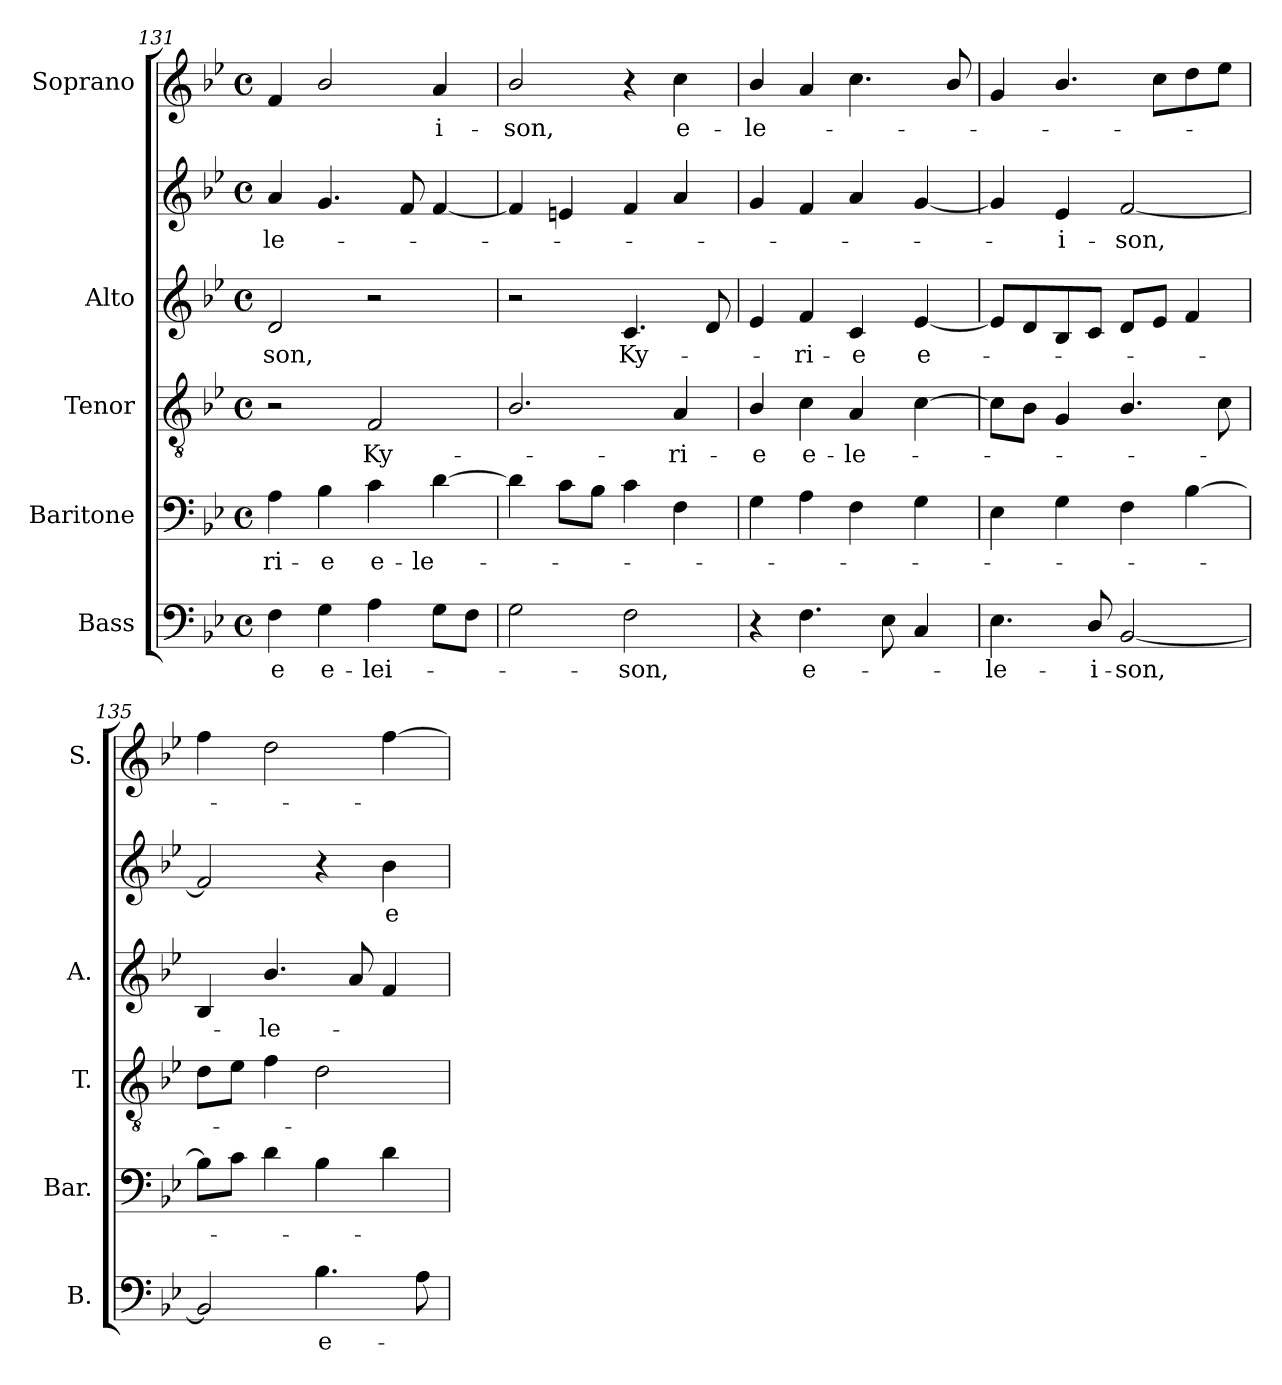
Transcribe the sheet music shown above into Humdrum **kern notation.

**kern	**text	**kern	**text	**kern	**text	**kern	**text	**kern	**text	**kern	**text
*part6	*part6	*part5	*part5	*part4	*part4	*part3	*part3	*part2	*part2	*part1	*part1
*staff6	*staff6	*staff5	*staff5	*staff4	*staff4	*staff3	*staff3	*staff2	*staff2	*staff1	*staff1
*I"Bass	*	*I"Baritone	*	*I"Tenor	*	*I"Alto	*	*	*	*I"Soprano	*
*I'B.	*	*I'Bar.	*	*I'T.	*	*I'A.	*	*	*	*I'S.	*
!!LO:PB:g=z
*clefF4	*	*clefF4	*	*clefGv2	*	*clefG2	*	*clefG2	*	*clefG2	*
*	*	*	*	*ITrd7c12	*	*	*	*	*	*	*
*k[b-e-]	*	*k[b-e-]	*	*k[b-e-]	*	*k[b-e-]	*	*k[b-e-]	*	*k[b-e-]	*
*B-:	*	*B-:	*	*B-:	*	*B-:	*	*B-:	*	*B-:	*
*M4/4	*	*M4/4	*	*M4/4	*	*M4/4	*	*M4/4	*	*M4/4	*
*met(c)	*	*met(c)	*	*met(c)	*	*met(c)	*	*met(c)	*	*met(c)	*
=131	=131	=131	=131	=131	=131	=131	=131	=131	=131	=131	=131
!	!LO:LY:b:color=#000000	!	!	!	!	!	!	!	!	!	!
!	!	!	!LO:LY:b:color=#000000	!	!	!	!	!	!	!	!
!	!	!	!	!	!	!	!LO:LY:b:color=#000000	!	!	!	!
!	!	!	!	!	!	!	!	!	!LO:LY:b:color=#000000	!	!
4Fi\	-e	4Ai\	-ri-	2r	.	2di/	-son,	4ai/	-le-	4fi/	.
!	!LO:LY:b:color=#000000	!	!	!	!	!	!	!	!	!	!
!	!	!	!LO:LY:b:color=#000000	!	!	!	!	!	!	!	!
4Gi\	e-	4B-i\	-e	.	.	.	.	4.gi/	.	2b-i/	.
!	!LO:LY:b:color=#000000	!	!	!	!	!	!	!	!	!	!
!	!	!	!LO:LY:b:color=#000000	!	!	!	!	!	!	!	!
!	!	!	!	!	!LO:LY:b:color=#000000	!	!	!	!	!	!
4Ai\	-lei-	4ci\	e-	2FFi/	Ky-	2r	.	.	.	.	.
.	.	.	.	.	.	.	.	8fi/	.	.	.
!	!	!	!LO:LY:b:color=#000000	!	!	!	!	!	!	!	!
!	!	!	!	!	!	!	!	!	!	!	!LO:LY:b:color=#000000
8Gi\L	.	[4di\	-le-	.	.	.	.	[4fi/	.	4ai/	-i-
8Fi\J	.	.	.	.	.	.	.	.	.	.	.
=132	=132	=132	=132	=132	=132	=132	=132	=132	=132	=132	=132
!	!	!	!	!	!	!	!	!	!	!	!LO:LY:b:color=#000000
2Gi\	.	4di\]	.	2.BB-i/	.	2r	.	4fi/]	.	2b-i/	-son,
.	.	8ci\L	.	.	.	.	.	4ei/	.	.	.
.	.	8B-i\J	.	.	.	.	.	.	.	.	.
!	!LO:LY:b:color=#000000	!	!	!	!	!	!	!	!	!	!
!	!	!	!	!	!	!	!LO:LY:b:color=#000000	!	!	!	!
2Fi\	-son,	4ci\	.	.	.	4.ci/	Ky-	4fi/	.	4r	.
!	!	!	!	!	!LO:LY:b:color=#000000	!	!	!	!	!	!
!	!	!	!	!	!	!	!	!	!	!	!LO:LY:b:color=#000000
.	.	4Fi\	.	4AAi/	-ri-	.	.	4ai/	.	4cci\	e-
.	.	.	.	.	.	8di/	.	.	.	.	.
=133	=133	=133	=133	=133	=133	=133	=133	=133	=133	=133	=133
!	!	!	!	!	!LO:LY:b:color=#000000	!	!	!	!	!	!
!	!	!	!	!	!	!	!	!	!	!	!LO:LY:b:color=#000000
4r	.	4Gi\	.	4BB-i/	-e	4e-i/	.	4gi/	.	4b-i/	-le-
!	!LO:LY:b:color=#000000	!	!	!	!	!	!	!	!	!	!
!	!	!	!	!	!LO:LY:b:color=#000000	!	!	!	!	!	!
!	!	!	!	!	!	!	!LO:LY:b:color=#000000	!	!	!	!
4.Fi\	e-	4Ai\	.	4Ci\	e-	4fi/	-ri-	4fi/	.	4ai/	.
!	!	!	!	!	!LO:LY:b:color=#000000	!	!	!	!	!	!
!	!	!	!	!	!	!	!LO:LY:b:color=#000000	!	!	!	!
.	.	4Fi\	.	4AAi/	-le-	4ci/	-e	4ai/	.	4.cci\	.
8E-i\	.	.	.	.	.	.	.	.	.	.	.
!	!	!	!	!	!	!	!LO:LY:b:color=#000000	!	!	!	!
4Ci/	.	4Gi\	.	[4Ci\	.	[4e-i/	e-	[4gi/	.	.	.
.	.	.	.	.	.	.	.	.	.	8b-i/	.
=134	=134	=134	=134	=134	=134	=134	=134	=134	=134	=134	=134
!	!LO:LY:b:color=#000000	!	!	!	!	!	!	!	!	!	!
4.E-i\	-le-	4E-i\	.	8Ci\L]	.	8e-i/L]	.	4gi/]	.	4gi/	.
.	.	.	.	8BB-i\J	.	8di/	.	.	.	.	.
!	!	!	!	!	!	!	!	!	!LO:LY:b:color=#000000	!	!
.	.	4Gi\	.	4GGi/	.	8B-i/	.	4e-i/	-i-	4.b-i/	.
!	!LO:LY:b:color=#000000	!	!	!	!	!	!	!	!	!	!
8Di/	-i-	.	.	.	.	8ci/J	.	.	.	.	.
!	!LO:LY:b:color=#000000	!	!	!	!	!	!	!	!	!	!
!	!	!	!	!	!	!	!	!	!LO:LY:b:color=#000000	!	!
[2BB-i/	-son,	4Fi\	.	4.BB-i/	.	8di/L	.	[2fi/	-son,	.	.
.	.	.	.	.	.	8e-i/J	.	.	.	8cci\L	.
.	.	[4B-i\	.	.	.	4fi/	.	.	.	8ddi\	.
.	.	.	.	8Ci\	.	.	.	.	.	8ee-i\J	.
!!LO:LB:g=z
=135	=135	=135	=135	=135	=135	=135	=135	=135	=135	=135	=135
2BB-i/]	.	8B-i\L]	.	8Di\L	.	4B-i/	.	2fi/]	.	4ffi\	.
.	.	8ci\J	.	8E-i\J	.	.	.	.	.	.	.
!	!	!	!	!	!	!	!LO:LY:b:color=#000000	!	!	!	!
.	.	4di\	.	4Fi\	.	4.b-i/	-le-	.	.	2ddi\	.
!	!LO:LY:b:color=#000000	!	!	!	!	!	!	!	!	!	!
4.B-i\	e-	4B-i\	.	2Di\	.	.	.	4r	.	.	.
.	.	.	.	.	.	8ai/	.	.	.	.	.
!	!	!	!	!	!	!	!	!	!LO:LY:b:color=#000000	!	!
.	.	4di\	.	.	.	4fi/	.	4b-i\	e-	[4ffi\	.
8Ai\	.	.	.	.	.	.	.	.	.	.	.
=	=	=	=	=	=	=	=	=	=	=	=
*-	*-	*-	*-	*-	*-	*-	*-	*-	*-	*-	*-
